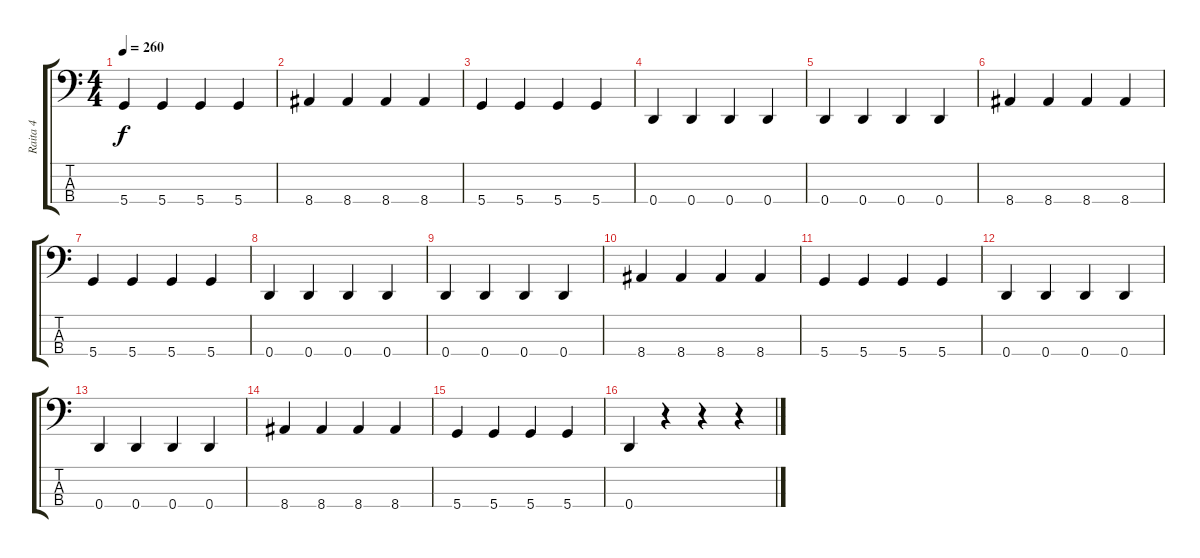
\track ("Raita 4" "Raita 4") {instrument electricbassfinger}
\staff {score tabs}
\tuning (G2 D2 A1 D1) {hide}
\ts (4 4)
\tempo 260
\clef f4
\ks c
5.4.4{dy f} 5.4.4 5.4.4 5.4.4 |
8.4.4 8.4.4 8.4.4 8.4.4 |
5.4.4 5.4.4 5.4.4 5.4.4 |
0.4.4 0.4.4 0.4.4 0.4.4 |
0.4.4 0.4.4 0.4.4 0.4.4 |
8.4.4 8.4.4 8.4.4 8.4.4 |
5.4.4 5.4.4 5.4.4 5.4.4 |
0.4.4 0.4.4 0.4.4 0.4.4 |
0.4.4 0.4.4 0.4.4 0.4.4 |
8.4.4 8.4.4 8.4.4 8.4.4 |
5.4.4 5.4.4 5.4.4 5.4.4 |
0.4.4 0.4.4 0.4.4 0.4.4 |
0.4.4 0.4.4 0.4.4 0.4.4 |
8.4.4 8.4.4 8.4.4 8.4.4 |
5.4.4 5.4.4 5.4.4 5.4.4 |
0.4.4 r.4 r.4 r.4
